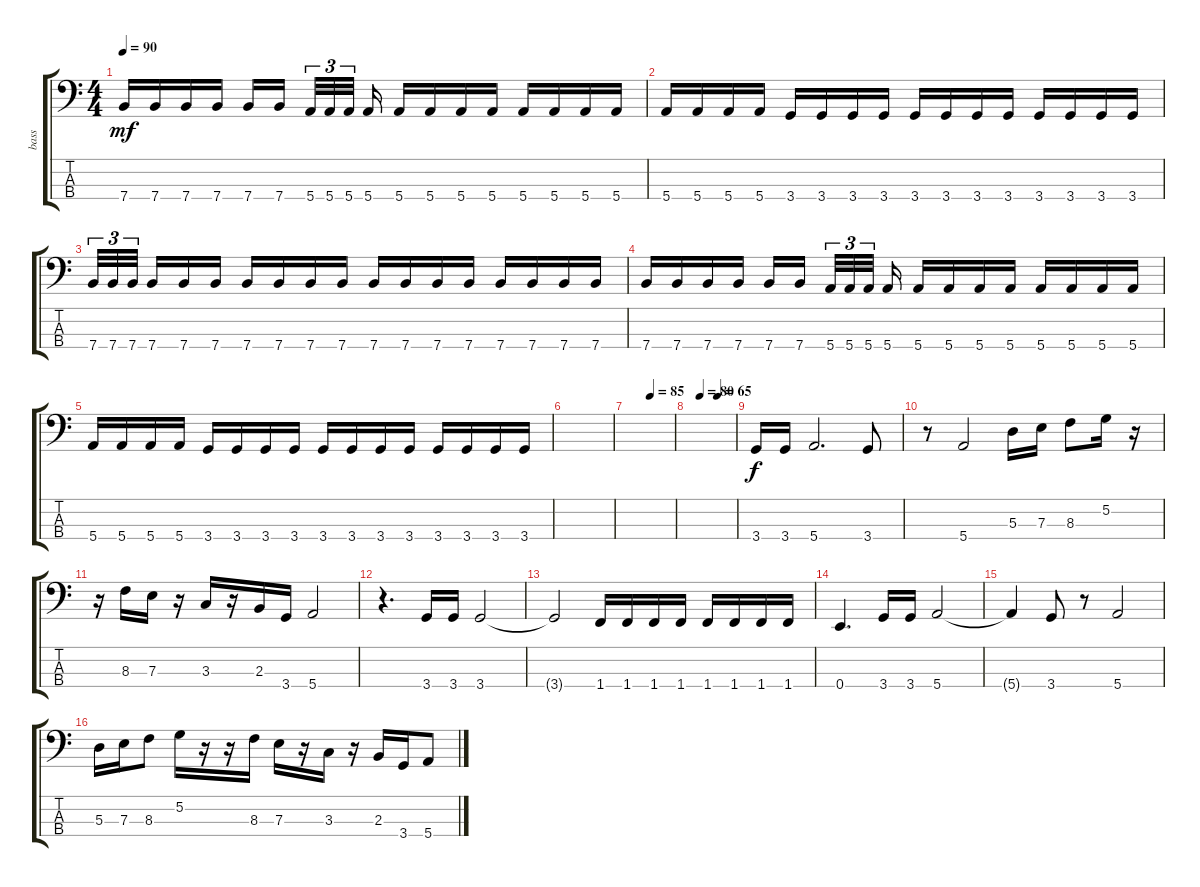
\track ("bass" "bass") {instrument electricbassfinger}
\staff {score tabs}
\tuning (G2 D2 A1 E1) {hide}
\ts (4 4)
\tempo 90
\clef f4
\ks c
7.4.16{dy mf} 7.4.16 7.4.16 7.4.16 7.4.16 7.4.16{beam splitsecondary} 5.4.32{tu (3 2)} 5.4.32{tu (3 2)} 5.4.32{tu (3 2) beam splitsecondary} 5.4.16 5.4.16 5.4.16 5.4.16 5.4.16 5.4.16 5.4.16 5.4.16 5.4.16 |
5.4.16 5.4.16 5.4.16 5.4.16 3.4.16 3.4.16 3.4.16 3.4.16 3.4.16 3.4.16 3.4.16 3.4.16 3.4.16 3.4.16 3.4.16 3.4.16 |
7.4.32{tu (3 2)} 7.4.32{tu (3 2)} 7.4.32{tu (3 2) beam splitsecondary} 7.4.16 7.4.16 7.4.16 7.4.16 7.4.16 7.4.16 7.4.16 7.4.16 7.4.16 7.4.16 7.4.16 7.4.16 7.4.16 7.4.16 7.4.16 |
7.4.16 7.4.16 7.4.16 7.4.16 7.4.16 7.4.16{beam splitsecondary} 5.4.32{tu (3 2)} 5.4.32{tu (3 2)} 5.4.32{tu (3 2) beam splitsecondary} 5.4.16 5.4.16 5.4.16 5.4.16 5.4.16 5.4.16 5.4.16 5.4.16 5.4.16 |
5.4.16 5.4.16 5.4.16 5.4.16 3.4.16 3.4.16 3.4.16 3.4.16 3.4.16 3.4.16 3.4.16 3.4.16 3.4.16 3.4.16 3.4.16 3.4.16 |
|
\tempo (85 0.5)
|
\tempo (80 0.25)
\tempo (65 0.625)
|
3.4.16{dy f} 3.4.16 5.4.2{d} 3.4.8 |
r.8 5.4.2 5.3.16 7.3.16 8.3.8 5.2.16 r.16 |
r.16 8.3.16 7.3.16 r.16 3.3.16 r.16 2.3.16 3.4.16 5.4.2 |
r.4{d} 3.4.16 3.4.16 3.4.2 |
3.4{t}.2 1.4.16 1.4.16 1.4.16 1.4.16 1.4.16 1.4.16 1.4.16 1.4.16 |
0.4.4{d} 3.4.16 3.4.16 5.4.2 |
5.4{t}.4 3.4.8 r.8 5.4.2 |
5.3.16 7.3.16 8.3.8 5.2.16 r.16 r.16 8.3.16 7.3.16 r.16 3.3.16 r.16 2.3.16 3.4.16 5.4.8
